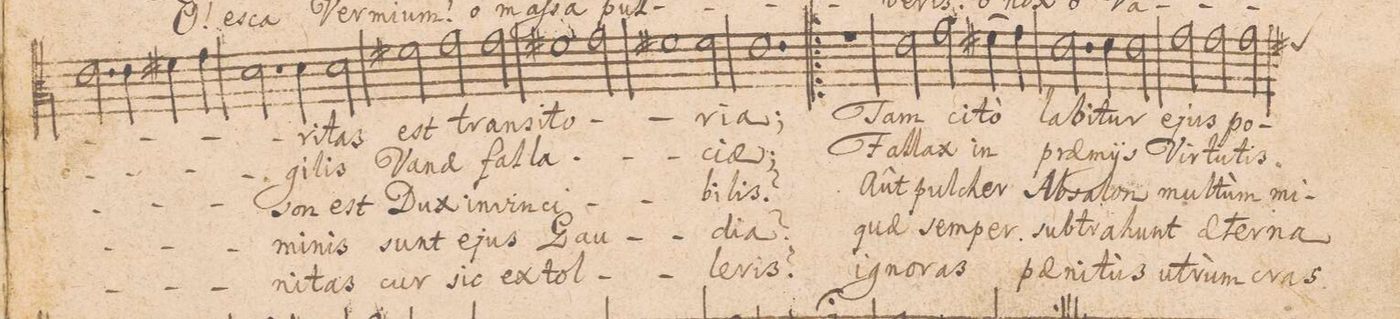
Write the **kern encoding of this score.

**kern	**text	**text	**text	**text	**text
*I"ALTVS.	*	*	*	*	*
*clefC3	*	*	*	*	*
*k[]	*	*	*	*	*
*M3/2	*	*	*	*	*
=9	=9	=9	=9	=9	=9
2.e\	.	.	.	.	.
4e\	.	.	.	.	.
4f#X\	.	.	.	.	.
4g\	.	.	.	.	.
=10	=10	=10	=10	=10	=10
2.d\	.	.	.	.	.
4d\	-ri-	-gi-	son	-mi-	-ni-
2d\	-tas	-lis	est	-nis	-tas!
=11	=11	=11	=11	=11	=11
2f#X\	est	Va-	Dux	sunt	cur
2g\	tran-	-nae	in-	e-	sic
2g\	-si-	fal-	-vin-	-jus	ex-
=12	=12	=12	=12	=12	=12
1f#X	-to-	-la-	-ci-	Gau-	-tol-
2g\	.	.	.	.	.
=13	=13	=13	=13	=13	=13
1f#X	.	.	.	.	.
2f#\	-ri-	-ci-	-bi-	-di-	-le-
=14	=14	=14	=14	=14	=14
1.e	-a;	-ae!	-lis?	-a?	-ris?
=15!|:	=15!|:	=15!|:	=15!|:	=15!|:	=15!|:
*>B	*	*	*	*	*
1.rg	.	.	.	.	.
=16	=16	=16	=16	=16	=16
2e\	Tam	Fal-	Aût	quae	i-
2g\	ci-	-lax	pul-	sem-	-gno-
(4f#X\	-tò	in	-cher	-per	-ras
4g\)	.	.	.	.	.
=17	=17	=17	=17	=17	=17
2.e\	la-	prae-	Ab-	sub-	pae-
4e\	-bi-	-mi-	-sa-	-tra-	-ni-
2e\	-tur	-js	-lon	-hunt	-tùs
=18	=18	=18	=18	=18	=18
2g\	e-	Vir-	mul-	ae-	u-
2g\	-jus	-tu-	-tùm	-ter-	-trùm
*custos:f#	*	*	*	*	*
2g\	po-	-tis	mi-	-na	cras
*-	*-	*-	*-	*-	*-
